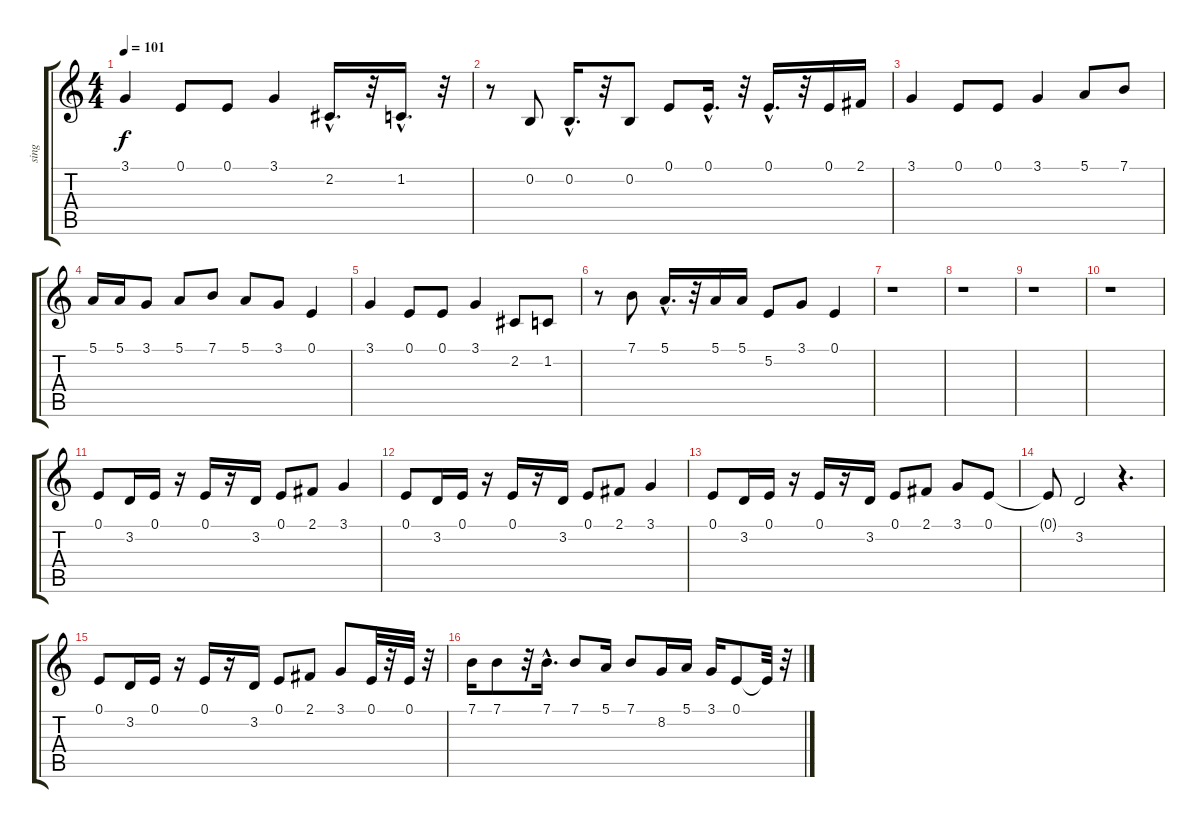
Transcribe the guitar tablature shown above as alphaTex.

\track ("sing" "sing") {instrument altosax}
\staff {score tabs}
\tuning (E4 B3 G3 D3 A2 E2) {hide}
\ts (4 4)
\tempo 101
\clef g2
\ks c
3.1.4{dy f} 0.1.8 0.1.8 3.1.4 2.2{hac}.16{d} r.32 1.2{hac}.16{d} r.32 |
r.8 0.2.8 0.2{hac}.16{d} r.32 0.2.8 0.1.8 0.1{hac}.16{d} r.32 0.1{hac}.16{d} r.32 0.1.16 2.1.16 |
3.1.4 0.1.8 0.1.8 3.1.4 5.1.8 7.1.8 |
5.1.16 5.1.16 3.1.8 5.1.8 7.1.8 5.1.8 3.1.8 0.1.4 |
3.1.4 0.1.8 0.1.8 3.1.4 2.2.8 1.2.8 |
r.8 7.1.8 5.1{hac}.16{d} r.32 5.1.16 5.1.16 5.2.8 3.1.8 0.1.4 |
r.1 |
r.1 |
r.1 |
r.1 |
0.1.8 3.2.16 0.1.16 r.16 0.1.16 r.16 3.2.16 0.1.8 2.1.8 3.1.4 |
0.1.8 3.2.16 0.1.16 r.16 0.1.16 r.16 3.2.16 0.1.8 2.1.8 3.1.4 |
0.1.8 3.2.16 0.1.16 r.16 0.1.16 r.16 3.2.16 0.1.8 2.1.8 3.1.8 0.1.8 |
0.1{t}.8 3.2.2 r.4{d} |
0.1.8 3.2.16 0.1.16 r.16 0.1.16 r.16 3.2.16 0.1.8 2.1.8 3.1.8 0.1.32 r.32 0.1.32 r.32 |
7.1.16 7.1.8 r.32 7.1{hac}.16{d} 7.1.8 5.1.16 7.1.8 8.2.16 5.1.16 3.1.16 0.1.8 0.1{t}.32 r.32
